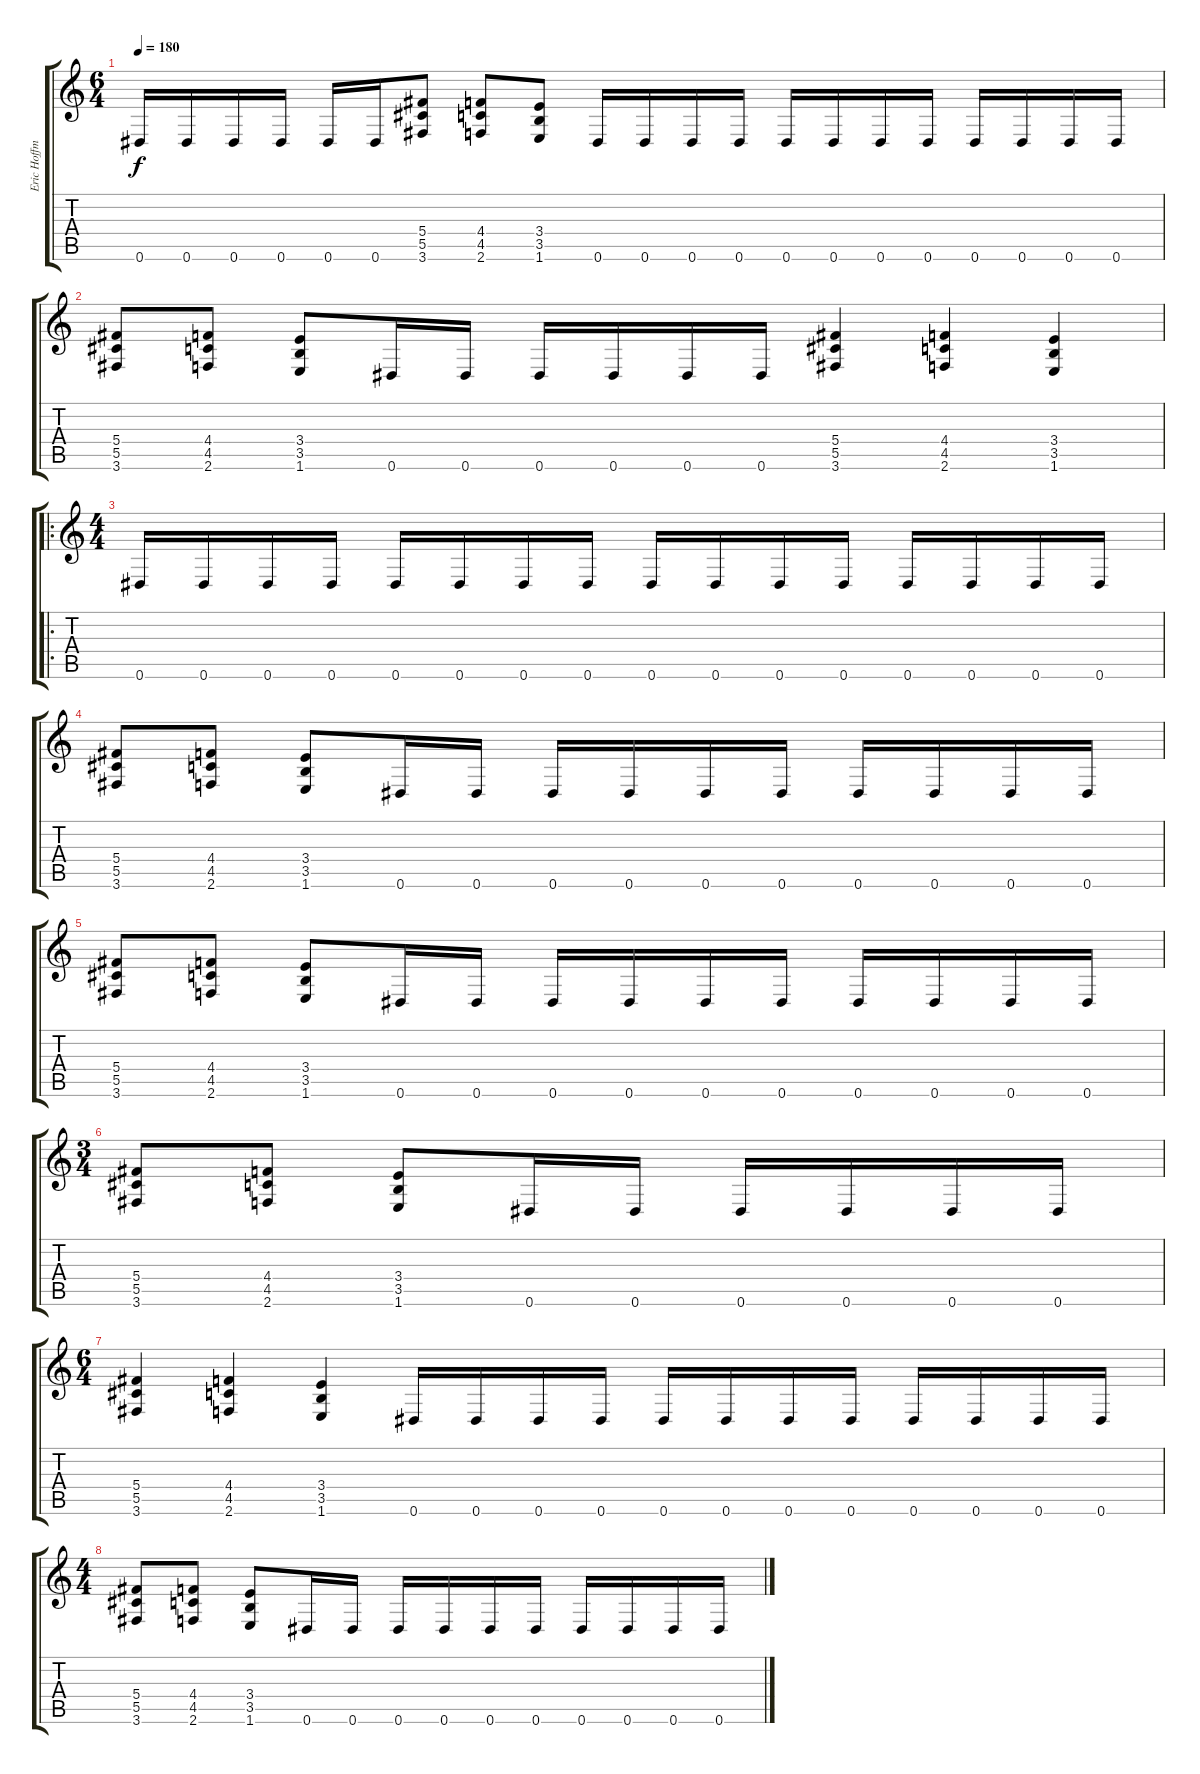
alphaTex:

\track ("Eric Hoffman" "Eric Hoffm") {instrument distortionguitar}
\staff {score tabs}
\tuning (Eb4 Bb3 Gb3 Db3 Ab2 Eb2) {hide}
\ts (6 4)
\tempo 180
\clef g2
\ks c
0.6.16{dy f} 0.6.16 0.6.16 0.6.16 0.6.16 0.6.16 (5.4 5.5 3.6).8 (4.4 4.5 2.6).8 (3.4 3.5 1.6).8 0.6.16 0.6.16 0.6.16 0.6.16 0.6.16 0.6.16 0.6.16 0.6.16 0.6.16 0.6.16 0.6.16 0.6.16 |
(5.4 5.5 3.6).8 (4.4 4.5 2.6).8 (3.4 3.5 1.6).8 0.6.16 0.6.16 0.6.16 0.6.16 0.6.16 0.6.16 (5.4 5.5 3.6).4 (4.4 4.5 2.6).4 (3.4 3.5 1.6).4 |
\ro
\ts (4 4)
0.6.16 0.6.16 0.6.16 0.6.16 0.6.16 0.6.16 0.6.16 0.6.16 0.6.16 0.6.16 0.6.16 0.6.16 0.6.16 0.6.16 0.6.16 0.6.16 |
(5.4 5.5 3.6).8 (4.4 4.5 2.6).8 (3.4 3.5 1.6).8 0.6.16 0.6.16 0.6.16 0.6.16 0.6.16 0.6.16 0.6.16 0.6.16 0.6.16 0.6.16 |
(5.4 5.5 3.6).8 (4.4 4.5 2.6).8 (3.4 3.5 1.6).8 0.6.16 0.6.16 0.6.16 0.6.16 0.6.16 0.6.16 0.6.16 0.6.16 0.6.16 0.6.16 |
\ts (3 4)
(5.4 5.5 3.6).8 (4.4 4.5 2.6).8 (3.4 3.5 1.6).8 0.6.16 0.6.16 0.6.16 0.6.16 0.6.16 0.6.16 |
\ts (6 4)
(5.4 5.5 3.6).4 (4.4 4.5 2.6).4 (3.4 3.5 1.6).4 0.6.16 0.6.16 0.6.16 0.6.16 0.6.16 0.6.16 0.6.16 0.6.16 0.6.16 0.6.16 0.6.16 0.6.16 |
\ts (4 4)
(5.4 5.5 3.6).8 (4.4 4.5 2.6).8 (3.4 3.5 1.6).8 0.6.16 0.6.16 0.6.16 0.6.16 0.6.16 0.6.16 0.6.16 0.6.16 0.6.16 0.6.16
